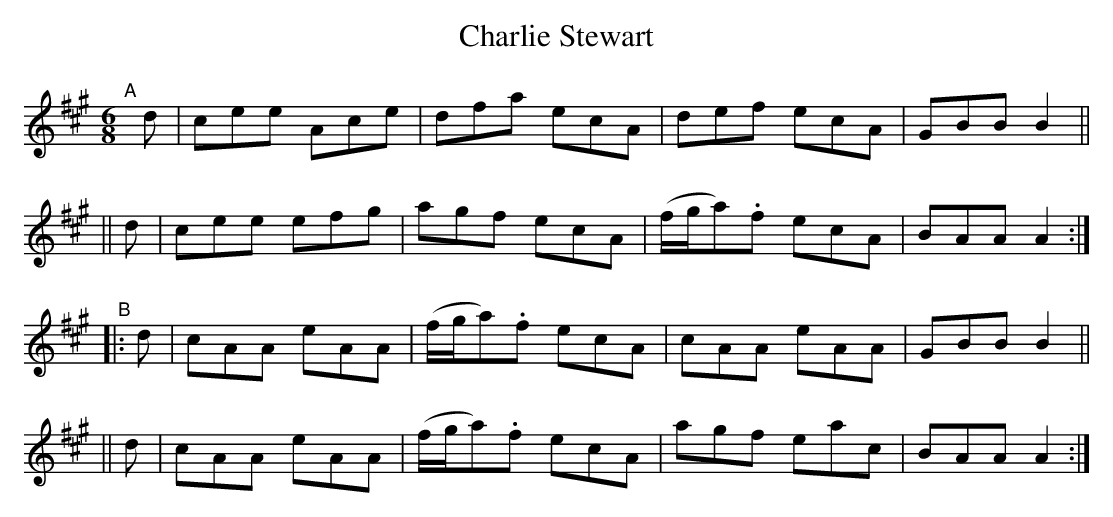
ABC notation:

X:1
T: Charlie Stewart
M: 6/8
L: 1/8
K: A
"^A"\
[|]d | cee Ace | dfa ecA | def ecA | GBB B2 ||
|| d | cee efg | agf ecA | (f/g/a).f ecA | BAA A2 :|
"^B"\
|: d | cAA eAA | (f/g/a).f ecA | cAA eAA | GBB B2 ||
|| d | cAA eAA | (f/g/a).f ecA | agf eac | BAA A2 :|
